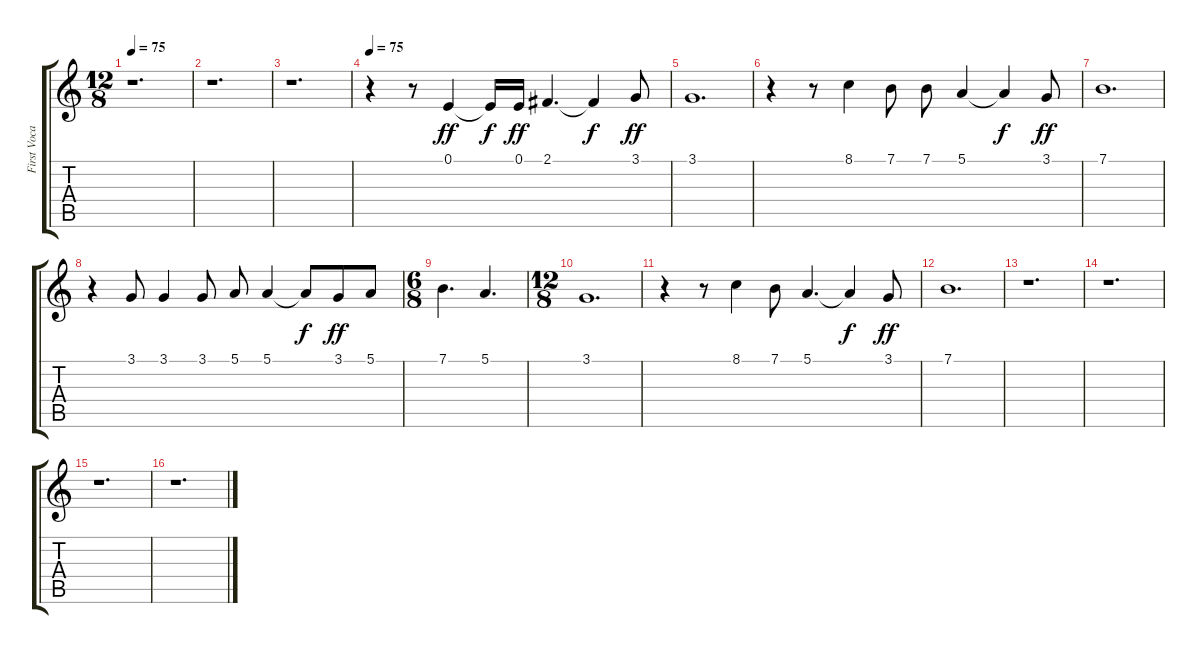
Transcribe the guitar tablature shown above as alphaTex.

\track ("First Vocals" "First Voca") {instrument voiceoohs}
\staff {score tabs}
\tuning (E4 B3 G3 D3 A2 E2) {hide}
\ts (12 8)
\tempo 75
\clef g2
\ks c
r.1{d dy f} |
r.1{d} |
r.1{d} |
\tempo 75
r.4 r.8 0.1.4{dy ff} 0.1{t}.16{dy f} 0.1.16{dy ff} 2.1.4{d} 2.1{t}.4{dy f} 3.1.8{dy ff} |
3.1.1{d} |
r.4 r.8 8.1.4 7.1.8 7.1.8 5.1.4 5.1{t}.4{dy f} 3.1.8{dy ff} |
7.1.1{d} |
r.4 3.1.8 3.1.4 3.1.8 5.1.8 5.1.4 5.1{t}.8{dy f} 3.1.8{dy ff} 5.1.8 |
\ts (6 8)
7.1.4{d} 5.1.4{d} |
\ts (12 8)
3.1.1{d} |
r.4 r.8 8.1.4 7.1.8 5.1.4{d} 5.1{t}.4{dy f} 3.1.8{dy ff} |
7.1.1{d} |
r.1{d} |
r.1{d} |
r.1{d} |
r.1{d}
